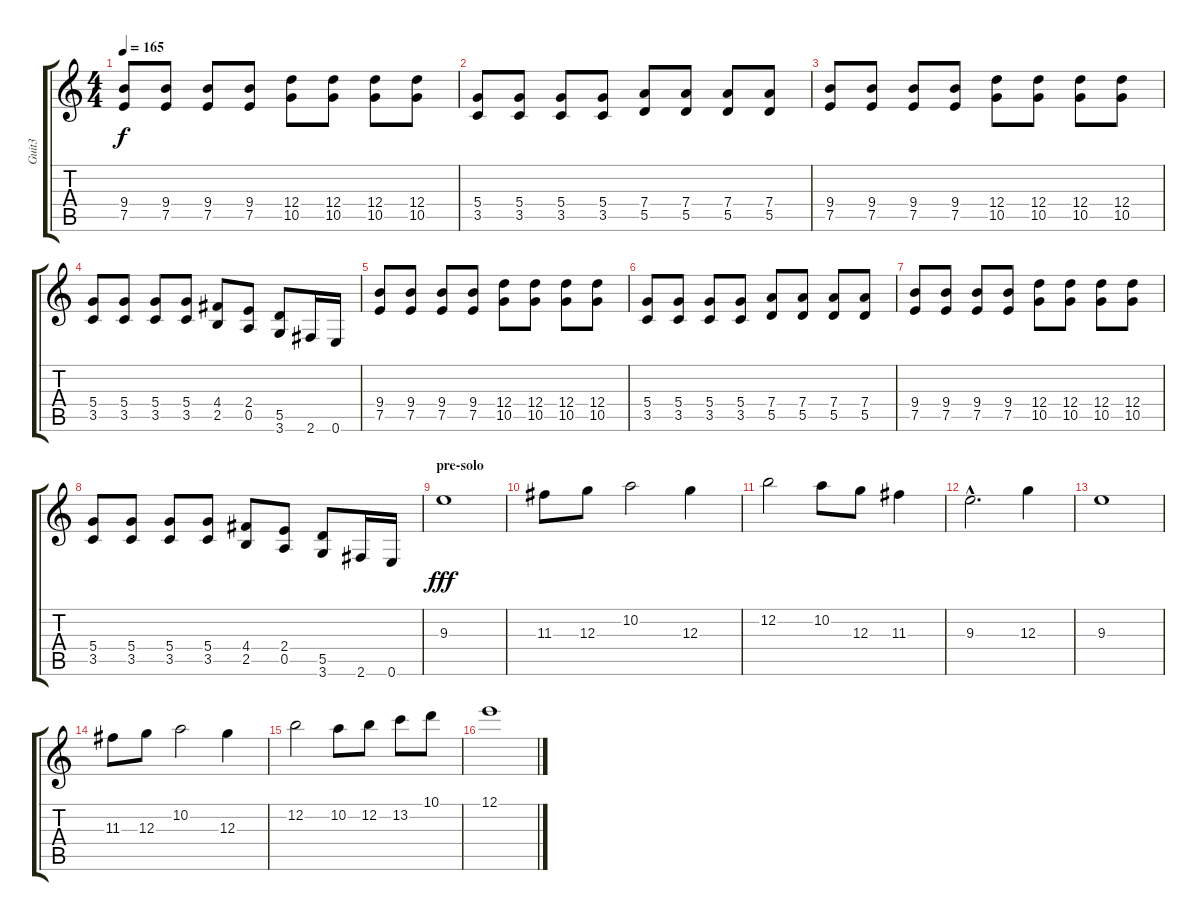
\track ("Guit3" "Guit3") {instrument overdrivenguitar}
\staff {score tabs}
\tuning (E4 B3 G3 D3 A2 E2) {hide}
\ts (4 4)
\tempo 165
\clef g2
\ks c
(9.4 7.5).8{dy f} (9.4 7.5).8 (9.4 7.5).8 (9.4 7.5).8 (12.4 10.5).8 (12.4 10.5).8 (12.4 10.5).8 (12.4 10.5).8 |
(5.4 3.5).8 (5.4 3.5).8 (5.4 3.5).8 (5.4 3.5).8 (7.4 5.5).8 (7.4 5.5).8 (7.4 5.5).8 (7.4 5.5).8 |
(9.4 7.5).8 (9.4 7.5).8 (9.4 7.5).8 (9.4 7.5).8 (12.4 10.5).8 (12.4 10.5).8 (12.4 10.5).8 (12.4 10.5).8 |
(5.4 3.5).8 (5.4 3.5).8 (5.4 3.5).8 (5.4 3.5).8 (4.4 2.5).8 (2.4 0.5).8 (5.5 3.6).8 2.6.16 0.6.16 |
(9.4 7.5).8 (9.4 7.5).8 (9.4 7.5).8 (9.4 7.5).8 (12.4 10.5).8 (12.4 10.5).8 (12.4 10.5).8 (12.4 10.5).8 |
(5.4 3.5).8 (5.4 3.5).8 (5.4 3.5).8 (5.4 3.5).8 (7.4 5.5).8 (7.4 5.5).8 (7.4 5.5).8 (7.4 5.5).8 |
(9.4 7.5).8 (9.4 7.5).8 (9.4 7.5).8 (9.4 7.5).8 (12.4 10.5).8 (12.4 10.5).8 (12.4 10.5).8 (12.4 10.5).8 |
(5.4 3.5).8 (5.4 3.5).8 (5.4 3.5).8 (5.4 3.5).8 (4.4 2.5).8 (2.4 0.5).8 (5.5 3.6).8 2.6.16 0.6.16 |
\section ("" "pre-solo")
9.3.1{dy fff} |
11.3.8 12.3.8 10.2.2 12.3.4 |
12.2.2 10.2.8 12.3.8 11.3.4 |
9.3{hac}.2{d} 12.3.4 |
9.3.1 |
11.3.8 12.3.8 10.2.2 12.3.4 |
12.2.2 10.2.8 12.2.8 13.2.8 10.1.8 |
12.1.1
